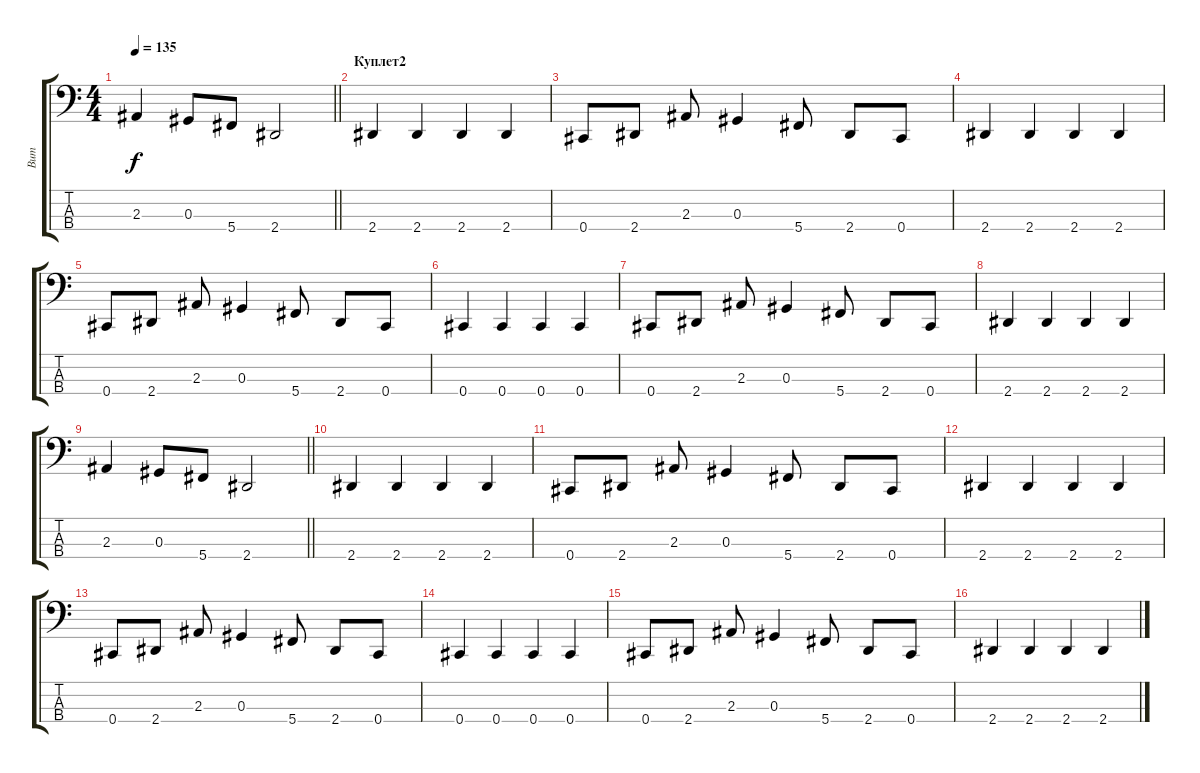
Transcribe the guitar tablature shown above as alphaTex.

\track ("Вит" "Вит") {instrument electricbasspick}
\staff {score tabs}
\tuning (Gb2 Db2 Ab1 Db1) {hide}
\ts (4 4)
\tempo 135
\clef f4
\barLineRight lightlight
\ks c
2.3.4{dy f} 0.3.8 5.4.8 2.4.2 |
\section ("" "Куплет2")
2.4.4 2.4.4 2.4.4 2.4.4 |
0.4.8 2.4.8 2.3.8 0.3.4 5.4.8 2.4.8 0.4.8 |
2.4.4 2.4.4 2.4.4 2.4.4 |
0.4.8 2.4.8 2.3.8 0.3.4 5.4.8 2.4.8 0.4.8 |
0.4.4 0.4.4 0.4.4 0.4.4 |
0.4.8 2.4.8 2.3.8 0.3.4 5.4.8 2.4.8 0.4.8 |
2.4.4 2.4.4 2.4.4 2.4.4 |
\barLineRight lightlight
2.3.4 0.3.8 5.4.8 2.4.2 |
2.4.4 2.4.4 2.4.4 2.4.4 |
0.4.8 2.4.8 2.3.8 0.3.4 5.4.8 2.4.8 0.4.8 |
2.4.4 2.4.4 2.4.4 2.4.4 |
0.4.8 2.4.8 2.3.8 0.3.4 5.4.8 2.4.8 0.4.8 |
0.4.4 0.4.4 0.4.4 0.4.4 |
0.4.8 2.4.8 2.3.8 0.3.4 5.4.8 2.4.8 0.4.8 |
2.4.4 2.4.4 2.4.4 2.4.4
